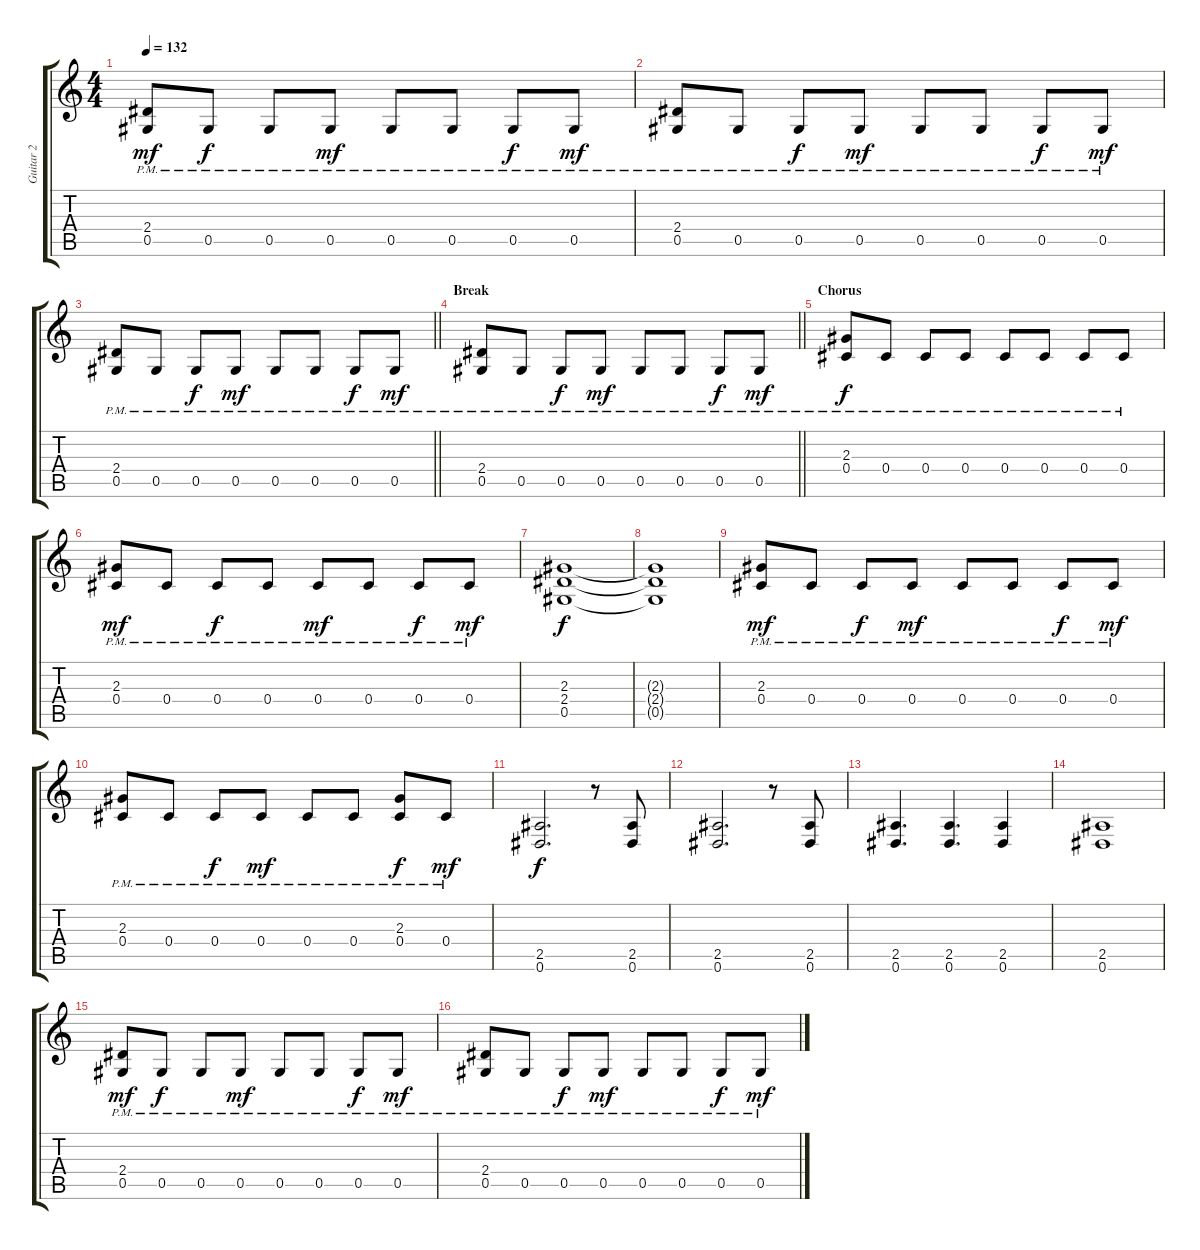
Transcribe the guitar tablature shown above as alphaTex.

\track ("Guitar 2" "Guitar 2") {instrument overdrivenguitar}
\staff {score tabs}
\tuning (Eb4 Bb3 Gb3 Db3 Ab2 Eb2) {hide}
\ts (4 4)
\tempo 132
\clef g2
\ks c
(2.4 0.5{pm}).8{dy mf} 0.5{pm}.8{dy f} 0.5{pm}.8 0.5{pm}.8{dy mf} 0.5{pm}.8 0.5{pm}.8 0.5{pm}.8{dy f} 0.5{pm}.8{dy mf} |
(2.4 0.5{pm}).8 0.5{pm}.8 0.5{pm}.8{dy f} 0.5{pm}.8{dy mf} 0.5{pm}.8 0.5{pm}.8 0.5{pm}.8{dy f} 0.5{pm}.8{dy mf} |
\barLineRight lightlight
(2.4 0.5{pm}).8 0.5{pm}.8 0.5{pm}.8{dy f} 0.5{pm}.8{dy mf} 0.5{pm}.8 0.5{pm}.8 0.5{pm}.8{dy f} 0.5{pm}.8{dy mf} |
\section ("" "Break")
\barLineRight lightlight
(2.4 0.5{pm}).8 0.5{pm}.8 0.5{pm}.8{dy f} 0.5{pm}.8{dy mf} 0.5{pm}.8 0.5{pm}.8 0.5{pm}.8{dy f} 0.5{pm}.8{dy mf} |
\section ("" "Chorus")
(2.3 0.4{pm}).8{dy f} 0.4{pm}.8 0.4{pm}.8 0.4{pm}.8 0.4{pm}.8 0.4{pm}.8 0.4{pm}.8 0.4{pm}.8 |
(2.3 0.4{pm}).8{dy mf} 0.4{pm}.8 0.4{pm}.8{dy f} 0.4{pm}.8 0.4{pm}.8{dy mf} 0.4{pm}.8 0.4{pm}.8{dy f} 0.4{pm}.8{dy mf} |
(2.3 2.4 0.5).1{dy f} |
(2.3{t} 2.4{t} 0.5{t}).1 |
(2.3 0.4{pm}).8{dy mf} 0.4{pm}.8 0.4{pm}.8{dy f} 0.4{pm}.8{dy mf} 0.4{pm}.8 0.4{pm}.8 0.4{pm}.8{dy f} 0.4{pm}.8{dy mf} |
(2.3 0.4{pm}).8 0.4{pm}.8 0.4{pm}.8{dy f} 0.4{pm}.8{dy mf} 0.4{pm}.8 0.4{pm}.8 (2.3 0.4{pm}).8{dy f} 0.4{pm}.8{dy mf} |
(2.5 0.6).2{d dy f} r.8 (2.5 0.6).8 |
(2.5 0.6).2{d} r.8 (2.5 0.6).8 |
(2.5 0.6).4{d} (2.5 0.6).4{d} (2.5 0.6).4 |
(2.5 0.6).1 |
(2.4 0.5{pm}).8{dy mf} 0.5{pm}.8{dy f} 0.5{pm}.8 0.5{pm}.8{dy mf} 0.5{pm}.8 0.5{pm}.8 0.5{pm}.8{dy f} 0.5{pm}.8{dy mf} |
(2.4 0.5{pm}).8 0.5{pm}.8 0.5{pm}.8{dy f} 0.5{pm}.8{dy mf} 0.5{pm}.8 0.5{pm}.8 0.5{pm}.8{dy f} 0.5{pm}.8{dy mf}
